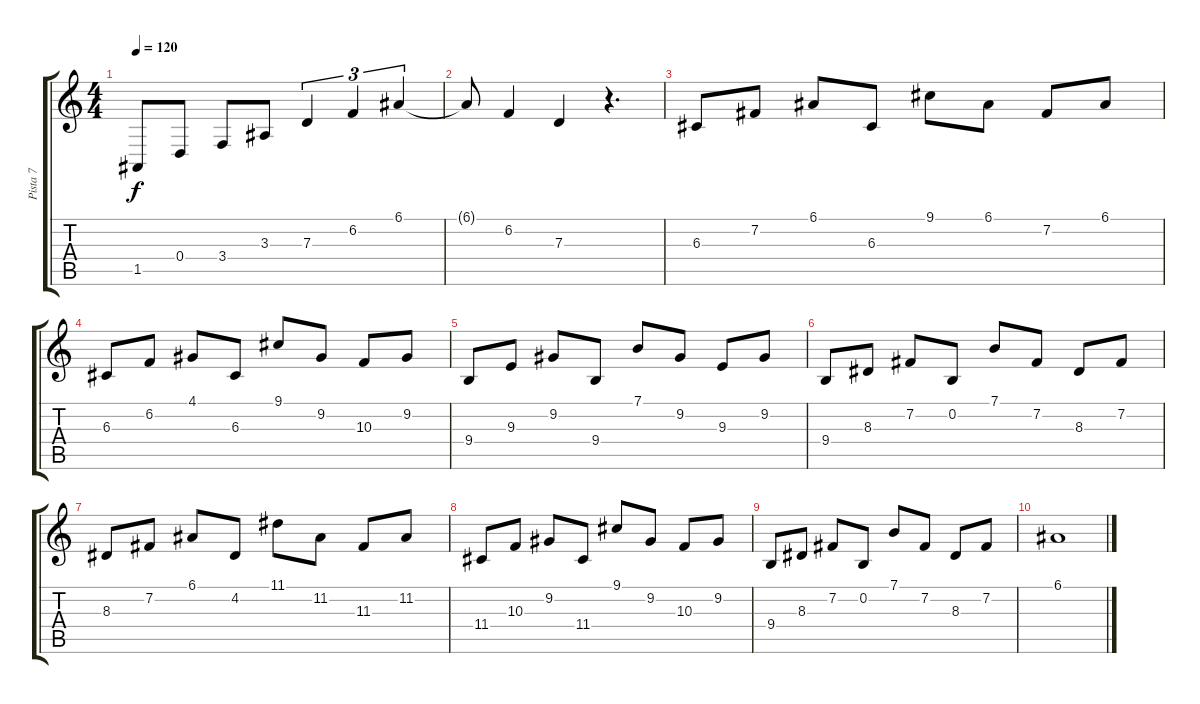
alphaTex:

\track ("Pista 7" "Pista 7") {instrument brasssection}
\staff {score tabs}
\tuning (E4 B3 G3 D3 A2 E2) {hide}
\ts (4 4)
\tempo 120
\clef g2
\ks c
1.5.8{dy f} 0.4.8 3.4.8 3.3.8 7.3.4{tu (3 2)} 6.2.4{tu (3 2)} 6.1.4{tu (3 2)} |
6.1{t}.8 6.2.4 7.3.4 r.4{d} |
6.3.8 7.2.8 6.1.8 6.3.8 9.1.8 6.1.8 7.2.8 6.1.8 |
6.3.8 6.2.8 4.1.8 6.3.8 9.1.8 9.2.8 10.3.8 9.2.8 |
9.4.8 9.3.8 9.2.8 9.4.8 7.1.8 9.2.8 9.3.8 9.2.8 |
9.4.8 8.3.8 7.2.8 0.2.8 7.1.8 7.2.8 8.3.8 7.2.8 |
8.3.8 7.2.8 6.1.8 4.2.8 11.1.8 11.2.8 11.3.8 11.2.8 |
11.4.8 10.3.8 9.2.8 11.4.8 9.1.8 9.2.8 10.3.8 9.2.8 |
9.4.8 8.3.8 7.2.8 0.2.8 7.1.8 7.2.8 8.3.8 7.2.8 |
6.1.1
